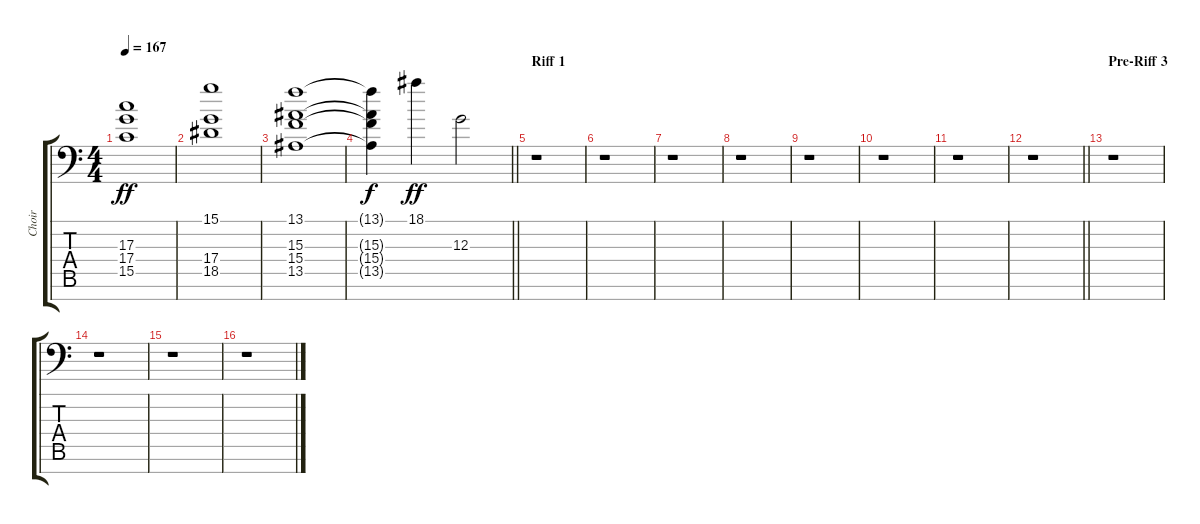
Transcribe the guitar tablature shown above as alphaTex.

\track ("Choir" "Choir") {instrument choiraahs}
\staff {score tabs}
\tuning (E4 B3 G3 D3 A2 E2 C-1) {hide}
\ts (4 4)
\tempo 167
\clef f4
\ks c
(17.3 17.4 15.5).1{dy ff} |
(15.1 17.4 18.5).1 |
(13.1 15.3 15.4 13.5).1 |
\barLineRight lightlight
(13.1{t} 15.3{t} 15.4{t} 13.5{t}).4{dy f} 18.1.4{dy ff} 12.3.2 |
\section ("" "Riff 1")
r.1 |
r.1 |
r.1 |
r.1 |
r.1 |
r.1 |
r.1 |
\barLineRight lightlight
r.1 |
\section ("" "Pre-Riff 3")
r.1 |
r.1 |
r.1 |
r.1
